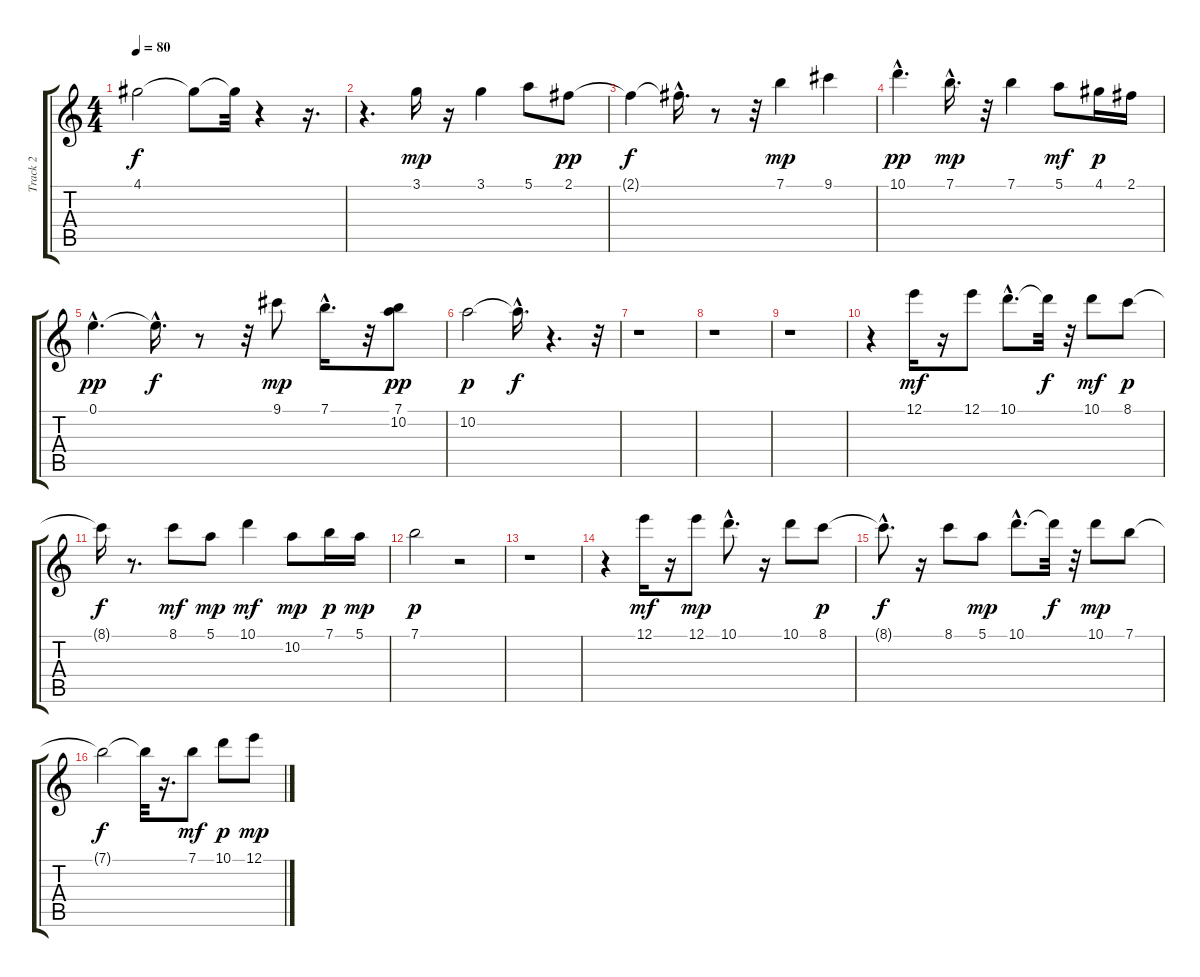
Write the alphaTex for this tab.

\track ("Track 2" "Track 2") {instrument acousticguitarnylon}
\staff {score tabs}
\tuning (E4 B3 G3 D3 A2 E2) {hide}
\ts (4 4)
\tempo 80
\clef g2
\ks c
4.1{t}.2{dy f} 4.1{t}.8 4.1{t}.32 r.4 r.16{d} |
r.4{d} 3.1.16{dy mp} r.16 3.1.4 5.1.8 2.1.8{dy pp} |
2.1{t}.4{dy f} 2.1{hac t}.16{d} r.8 r.32 7.1.4{dy mp} 9.1.4 |
10.1{hac}.4{d dy pp} 7.1{hac}.16{d dy mp} r.32 7.1.4 5.1.8{dy mf} 4.1.16{dy p} 2.1.16 |
0.1{hac}.4{d dy pp} 0.1{hac t}.16{d dy f} r.8 r.32 9.1.8{dy mp} 7.1{hac}.16{d} r.32 (7.1 10.2).8{dy pp} |
10.2.2{dy p} 10.2{hac t}.16{d dy f} r.4{d} r.32 |
r.1 |
r.1 |
r.1 |
r.4 12.1.16{dy mf} r.16 12.1.8 10.1{hac}.8{d} 10.1{t}.32{dy f} r.32 10.1.8{dy mf} 8.1.8{dy p} |
8.1{t}.16{dy f} r.8{d} 8.1.8{dy mf} 5.1.8{dy mp} 10.1.4{dy mf} 10.2.8{dy mp} 7.1.16{dy p} 5.1.16{dy mp} |
7.1.2{dy p} r.2 |
r.1 |
r.4 12.1.16{dy mf} r.16 12.1.8{dy mp} 10.1{hac}.8{d} r.16 10.1.8 8.1.8{dy p} |
8.1{hac t}.8{d dy f} r.16 8.1.8 5.1.8{dy mp} 10.1{hac}.8{d} 10.1{t}.32{dy f} r.32 10.1.8{dy mp} 7.1.8 |
7.1{t}.2{dy f} 7.1{t}.32 r.16{d} 7.1.8{dy mf} 10.1.8{dy p} 12.1.8{dy mp}
